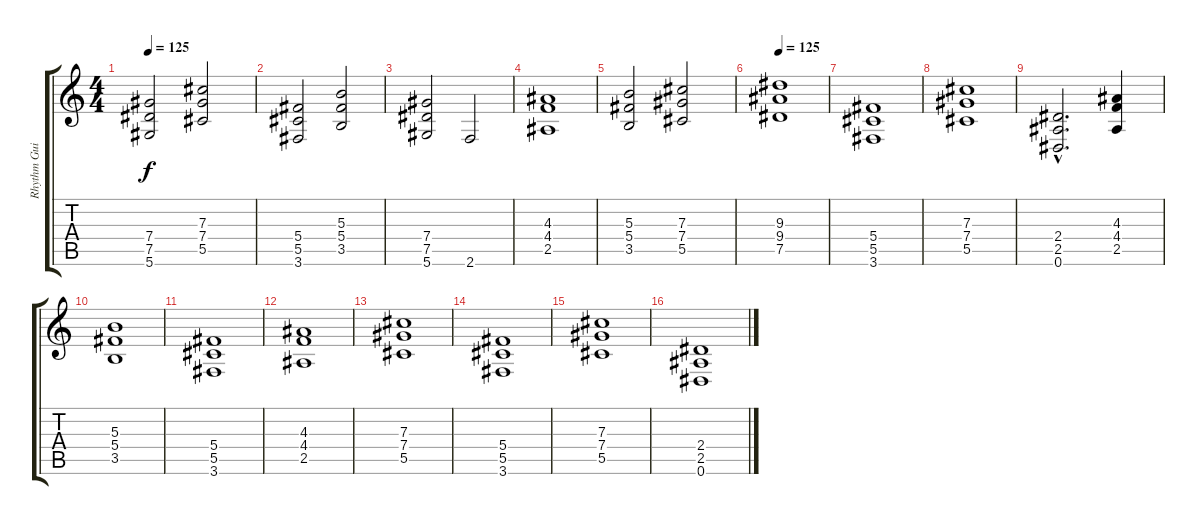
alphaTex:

\track ("Rhythm Guitar" "Rhythm Gui") {instrument distortionguitar}
\staff {score tabs}
\tuning (Eb4 Bb3 Gb3 Db3 Ab2 Eb2) {hide}
\ts (4 4)
\tempo 125
\clef g2
\ks c
(7.4 7.5 5.6).2{dy f} (7.3 7.4 5.5).2 |
(5.4 5.5 3.6).2 (5.3 5.4 3.5).2 |
(7.4 7.5 5.6).2 2.6.2 |
(4.3 4.4 2.5).1 |
(5.3 5.4 3.5).2 (7.3 7.4 5.5).2 |
\tempo 125
(9.3 9.4 7.5).1 |
(5.4 5.5 3.6).1 |
(7.3 7.4 5.5).1 |
(2.4{hac} 2.5{hac} 0.6{hac}).2{d} (4.3 4.4 2.5).4 |
(5.3 5.4 3.5).1 |
(5.4 5.5 3.6).1 |
(4.3 4.4 2.5).1 |
(7.3 7.4 5.5).1 |
(5.4 5.5 3.6).1 |
(7.3 7.4 5.5).1 |
(2.4 2.5 0.6).1
